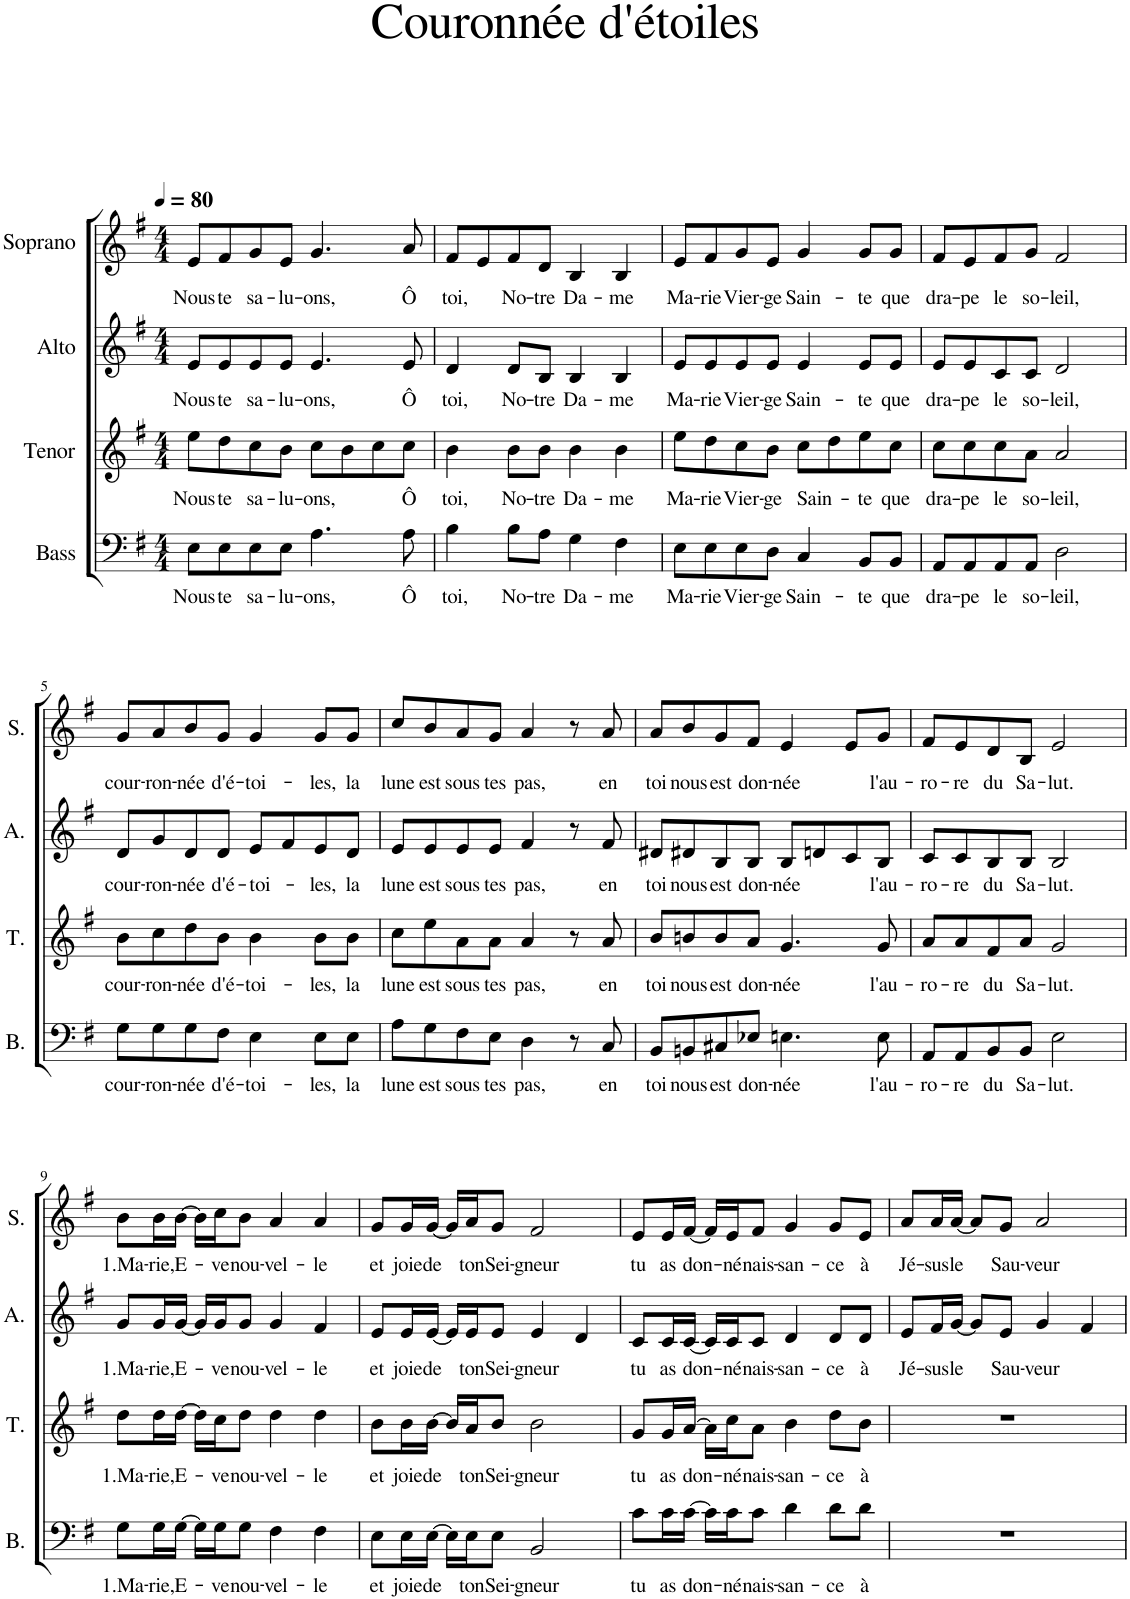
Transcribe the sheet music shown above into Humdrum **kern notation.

**kern	**text	**kern	**text	**kern	**text	**kern	**text
*part4	*part4	*part3	*part3	*part2	*part2	*part1	*part1
*staff4	*staff4	*staff3	*staff3	*staff2	*staff2	*staff1	*staff1
*I"Bass	*	*I"Tenor	*	*I"Alto	*	*I"Soprano	*
*I'B.	*	*I'T.	*	*I'A.	*	*I'S.	*
*clefF4	*	*clefG2	*	*clefG2	*	*clefG2	*
*k[f#]	*	*k[f#]	*	*k[f#]	*	*k[f#]	*
*M4/4	*	*M4/4	*	*M4/4	*	*M4/4	*
*MM80	*	*MM80	*	*MM80	*	*MM80	*
=1	=1	=1	=1	=1	=1	=1	=1
!	!LO:LY:b	!	!LO:LY:b	!	!LO:LY:b	!	!LO:LY:b
8E\L	Nous	8ee\L	Nous	8e/L	Nous	8e/L	Nous
!	!LO:LY:b	!	!LO:LY:b	!	!LO:LY:b	!	!LO:LY:b
8E\	te	8dd\	te	8e/	te	8f#/	te
!	!LO:LY:b	!	!LO:LY:b	!	!LO:LY:b	!	!LO:LY:b
8E\	sa-	8cc\	sa-	8e/	sa-	8g/	sa-
!	!LO:LY:b	!	!LO:LY:b	!	!LO:LY:b	!	!LO:LY:b
8E\J	-lu-	8b\J	-lu-	8e/J	-lu-	8e/J	-lu-
!	!LO:LY:b	!	!LO:LY:b	!	!LO:LY:b	!	!LO:LY:b
4.A\	-ons,	8cc\L	-ons,	4.e/	-ons,	4.g/	-ons,
.	.	8b\	.	.	.	.	.
.	.	8cc\	.	.	.	.	.
!	!LO:LY:b	!	!LO:LY:b	!	!LO:LY:b	!	!LO:LY:b
8A\	Ô	8cc\J	Ô	8e/	Ô	8a/	Ô
=2	=2	=2	=2	=2	=2	=2	=2
!	!LO:LY:b	!	!LO:LY:b	!	!LO:LY:b	!	!LO:LY:b
4B\	toi,	4b\	toi,	4d/	toi,	8f#/L	toi,
.	.	.	.	.	.	8e/	.
!	!LO:LY:b	!	!LO:LY:b	!	!LO:LY:b	!	!LO:LY:b
8B\L	No-	8b\L	No-	8d/L	No-	8f#/	No-
!	!LO:LY:b	!	!LO:LY:b	!	!LO:LY:b	!	!LO:LY:b
8A\J	-tre	8b\J	-tre	8B/J	-tre	8d/J	-tre
!	!LO:LY:b	!	!LO:LY:b	!	!LO:LY:b	!	!LO:LY:b
4G\	Da-	4b\	Da-	4B/	Da-	4B/	Da-
!	!LO:LY:b	!	!LO:LY:b	!	!LO:LY:b	!	!LO:LY:b
4F#\	-me	4b\	-me	4B/	-me	4B/	-me
=3	=3	=3	=3	=3	=3	=3	=3
!	!LO:LY:b	!	!LO:LY:b	!	!LO:LY:b	!	!LO:LY:b
8E\L	Ma-	8ee\L	Ma-	8e/L	Ma-	8e/L	Ma-
!	!LO:LY:b	!	!LO:LY:b	!	!LO:LY:b	!	!LO:LY:b
8E\	-rie	8dd\	-rie	8e/	-rie	8f#/	-rie
!	!LO:LY:b	!	!LO:LY:b	!	!LO:LY:b	!	!LO:LY:b
8E\	Vier-	8cc\	Vier-	8e/	Vier-	8g/	Vier-
!	!LO:LY:b	!	!LO:LY:b	!	!LO:LY:b	!	!LO:LY:b
8D\J	-ge	8b\J	-ge	8e/J	-ge	8e/J	-ge
!	!LO:LY:b	!	!LO:LY:b	!	!LO:LY:b	!	!LO:LY:b
4C/	Sain-	8cc\L	Sain-	4e/	Sain-	4g/	Sain-
.	.	8dd\	.	.	.	.	.
!	!LO:LY:b	!	!LO:LY:b	!	!LO:LY:b	!	!LO:LY:b
8BB/L	-te	8ee\	-te	8e/L	-te	8g/L	-te
!	!LO:LY:b	!	!LO:LY:b	!	!LO:LY:b	!	!LO:LY:b
8BB/J	que	8cc\J	que	8e/J	que	8g/J	que
=4	=4	=4	=4	=4	=4	=4	=4
!	!LO:LY:b	!	!LO:LY:b	!	!LO:LY:b	!	!LO:LY:b
8AA/L	dra-	8cc\L	dra-	8e/L	dra-	8f#/L	dra-
!	!LO:LY:b	!	!LO:LY:b	!	!LO:LY:b	!	!LO:LY:b
8AA/	-pe	8cc\	-pe	8e/	-pe	8e/	-pe
!	!LO:LY:b	!	!LO:LY:b	!	!LO:LY:b	!	!LO:LY:b
8AA/	le	8cc\	le	8c/	le	8f#/	le
!	!LO:LY:b	!	!LO:LY:b	!	!LO:LY:b	!	!LO:LY:b
8AA/J	so-	8a\J	so-	8c/J	so-	8g/J	so-
!	!LO:LY:b	!	!LO:LY:b	!	!LO:LY:b	!	!LO:LY:b
2D\	-leil,	2a/	-leil,	2d/	-leil,	2f#/	-leil,
!!LO:LB:g=z
=5	=5	=5	=5	=5	=5	=5	=5
!	!LO:LY:b	!	!LO:LY:b	!	!LO:LY:b	!	!LO:LY:b
8G\L	cour-	8b\L	cour-	8d/L	cour-	8g/L	cour-
!	!LO:LY:b	!	!LO:LY:b	!	!LO:LY:b	!	!LO:LY:b
8G\	-ron-	8cc\	-ron-	8g/	-ron-	8a/	-ron-
!	!LO:LY:b	!	!LO:LY:b	!	!LO:LY:b	!	!LO:LY:b
8G\	-née	8dd\	-née	8d/	-née	8b/	-née
!	!LO:LY:b	!	!LO:LY:b	!	!LO:LY:b	!	!LO:LY:b
8F#\J	d'é-	8b\J	d'é-	8d/J	d'é-	8g/J	d'é-
!	!LO:LY:b	!	!LO:LY:b	!	!LO:LY:b	!	!LO:LY:b
4E\	-toi-	4b\	-toi-	8e/L	-toi-	4g/	-toi-
.	.	.	.	8f#/	.	.	.
!	!LO:LY:b	!	!LO:LY:b	!	!LO:LY:b	!	!LO:LY:b
8E\L	-les,	8b\L	-les,	8e/	-les,	8g/L	-les,
!	!LO:LY:b	!	!LO:LY:b	!	!LO:LY:b	!	!LO:LY:b
8E\J	la	8b\J	la	8d/J	la	8g/J	la
=6	=6	=6	=6	=6	=6	=6	=6
!	!LO:LY:b	!	!LO:LY:b	!	!LO:LY:b	!	!LO:LY:b
8A\L	lune	8cc\L	lune	8e/L	lune	8cc/L	lune
!	!LO:LY:b	!	!LO:LY:b	!	!LO:LY:b	!	!LO:LY:b
8G\	est	8ee\	est	8e/	est	8b/	est
!	!LO:LY:b	!	!LO:LY:b	!	!LO:LY:b	!	!LO:LY:b
8F#\	sous	8a\	sous	8e/	sous	8a/	sous
!	!LO:LY:b	!	!LO:LY:b	!	!LO:LY:b	!	!LO:LY:b
8E\J	tes	8a\J	tes	8e/J	tes	8g/J	tes
!	!LO:LY:b	!	!LO:LY:b	!	!LO:LY:b	!	!LO:LY:b
4D\	pas,	4a/	pas,	4f#/	pas,	4a/	pas,
8r	.	8r	.	8r	.	8r	.
!	!LO:LY:b	!	!LO:LY:b	!	!LO:LY:b	!	!LO:LY:b
8C/	en	8a/	en	8f#/	en	8a/	en
=7	=7	=7	=7	=7	=7	=7	=7
!	!LO:LY:b	!	!LO:LY:b	!	!LO:LY:b	!	!LO:LY:b
8BB/L	toi	8b/L	toi	8d#X/L	toi	8a/L	toi
!	!LO:LY:b	!	!LO:LY:b	!	!LO:LY:b	!	!LO:LY:b
8BBn/	nous	8bn/	nous	8d#X/	nous	8b/	nous
!	!LO:LY:b	!	!LO:LY:b	!	!LO:LY:b	!	!LO:LY:b
8C#X/	est	8b/	est	8B/	est	8g/	est
!	!LO:LY:b	!	!LO:LY:b	!	!LO:LY:b	!	!LO:LY:b
8E-X/J	don-	8a/J	don-	8B/J	don-	8f#/J	don-
!	!LO:LY:b	!	!LO:LY:b	!	!LO:LY:b	!	!LO:LY:b
4.En\	-née	4.g/	-née	8B/L	-née	4e/	-née
.	.	.	.	8dn/	.	.	.
.	.	.	.	8c/	.	8e/L	.
!	!LO:LY:b	!	!LO:LY:b	!	!LO:LY:b	!	!LO:LY:b
8E\	l'au-	8g/	l'au-	8B/J	l'au-	8g/J	l'au-
=8	=8	=8	=8	=8	=8	=8	=8
!	!LO:LY:b	!	!LO:LY:b	!	!LO:LY:b	!	!LO:LY:b
8AA/L	-ro-	8a/L	-ro-	8c/L	-ro-	8f#/L	-ro-
!	!LO:LY:b	!	!LO:LY:b	!	!LO:LY:b	!	!LO:LY:b
8AA/	-re	8a/	-re	8c/	-re	8e/	-re
!	!LO:LY:b	!	!LO:LY:b	!	!LO:LY:b	!	!LO:LY:b
8BB/	du	8f#/	du	8B/	du	8d/	du
!	!LO:LY:b	!	!LO:LY:b	!	!LO:LY:b	!	!LO:LY:b
8BB/J	Sa-	8a/J	Sa-	8B/J	Sa-	8B/J	Sa-
!	!LO:LY:b	!	!LO:LY:b	!	!LO:LY:b	!	!LO:LY:b
2E\	-lut.	2g/	-lut.	2B/	-lut.	2e/	-lut.
!!LO:LB:g=z
=9	=9	=9	=9	=9	=9	=9	=9
!	!LO:LY:b	!	!LO:LY:b	!	!LO:LY:b	!	!LO:LY:b
8G\L	1.Ma-	8dd\L	1.Ma-	8g/L	1.Ma-	8b\L	1.Ma-
!	!LO:LY:b	!	!LO:LY:b	!	!LO:LY:b	!	!LO:LY:b
16G\L	-rie,	16dd\L	-rie,	16g/L	-rie,	16b\L	-rie,
!	!LO:LY:b	!	!LO:LY:b	!	!LO:LY:b	!	!LO:LY:b
[16G\JJ	E-	[16dd\JJ	E-	[16g/JJ	E-	[16b\JJ	E-
16G\LL]	.	16dd\LL]	.	16g/LL]	.	16b\LL]	.
!	!LO:LY:b	!	!LO:LY:b	!	!LO:LY:b	!	!LO:LY:b
16G\J	-ve	16cc\J	-ve	16g/J	-ve	16cc\J	-ve
!	!LO:LY:b	!	!LO:LY:b	!	!LO:LY:b	!	!LO:LY:b
8G\J	nou-	8dd\J	nou-	8g/J	nou-	8b\J	nou-
!	!LO:LY:b	!	!LO:LY:b	!	!LO:LY:b	!	!LO:LY:b
4F#\	-vel-	4dd\	-vel-	4g/	-vel-	4a/	-vel-
!	!LO:LY:b	!	!LO:LY:b	!	!LO:LY:b	!	!LO:LY:b
4F#\	-le	4dd\	-le	4f#/	-le	4a/	-le
=10	=10	=10	=10	=10	=10	=10	=10
!	!LO:LY:b	!	!LO:LY:b	!	!LO:LY:b	!	!LO:LY:b
8E\L	et	8b\L	et	8e/L	et	8g/L	et
!	!LO:LY:b	!	!LO:LY:b	!	!LO:LY:b	!	!LO:LY:b
16E\L	joie	16b\L	joie	16e/L	joie	16g/L	joie
!	!LO:LY:b	!	!LO:LY:b	!	!LO:LY:b	!	!LO:LY:b
[16E\JJ	de	[16b\JJ	de	[16e/JJ	de	[16g/JJ	de
16E\LL]	.	16b/LL]	.	16e/LL]	.	16g/LL]	.
!	!LO:LY:b	!	!LO:LY:b	!	!LO:LY:b	!	!LO:LY:b
16E\J	ton	16a/J	ton	16e/J	ton	16a/J	ton
!	!LO:LY:b	!	!LO:LY:b	!	!LO:LY:b	!	!LO:LY:b
8E\J	Sei-	8b/J	Sei-	8e/J	Sei-	8g/J	Sei-
!	!LO:LY:b	!	!LO:LY:b	!	!LO:LY:b	!	!LO:LY:b
2BB/	-gneur	2b\	-gneur	4e/	-gneur	2f#/	-gneur
.	.	.	.	4d/	.	.	.
=11	=11	=11	=11	=11	=11	=11	=11
!	!LO:LY:b	!	!LO:LY:b	!	!LO:LY:b	!	!LO:LY:b
8c\L	tu	8g/L	tu	8c/L	tu	8e/L	tu
!	!LO:LY:b	!	!LO:LY:b	!	!LO:LY:b	!	!LO:LY:b
16c\L	as	16g/L	as	16c/L	as	16e/L	as
!	!LO:LY:b	!	!LO:LY:b	!	!LO:LY:b	!	!LO:LY:b
[16c\JJ	don-	[16a/JJ	don-	[16c/JJ	don-	[16f#/JJ	don-
16c\LL]	.	16a\LL]	.	16c/LL]	.	16f#/LL]	.
!	!LO:LY:b	!	!LO:LY:b	!	!LO:LY:b	!	!LO:LY:b
16c\J	-né	16cc\J	-né	16c/J	-né	16e/J	-né
!	!LO:LY:b	!	!LO:LY:b	!	!LO:LY:b	!	!LO:LY:b
8c\J	nais-	8a\J	nais-	8c/J	nais-	8f#/J	nais-
!	!LO:LY:b	!	!LO:LY:b	!	!LO:LY:b	!	!LO:LY:b
4d\	-san-	4b\	-san-	4d/	-san-	4g/	-san-
!	!LO:LY:b	!	!LO:LY:b	!	!LO:LY:b	!	!LO:LY:b
8d\L	-ce	8dd\L	-ce	8d/L	-ce	8g/L	-ce
!	!LO:LY:b	!	!LO:LY:b	!	!LO:LY:b	!	!LO:LY:b
8d\J	à	8b\J	à	8d/J	à	8e/J	à
=12	=12	=12	=12	=12	=12	=12	=12
!	!	!	!	!	!LO:LY:b	!	!LO:LY:b
1r	.	1r	.	8e/L	Jé-	8a/L	Jé-
!	!	!	!	!	!LO:LY:b	!	!LO:LY:b
.	.	.	.	16f#/L	-sus	16a/L	-sus
!	!	!	!	!	!LO:LY:b	!	!LO:LY:b
.	.	.	.	[16g/JJ	le	[16a/JJ	le
.	.	.	.	8g/L]	.	8a/L]	.
!	!	!	!	!	!LO:LY:b	!	!LO:LY:b
.	.	.	.	8e/J	Sau-	8g/J	Sau-
!	!	!	!	!	!LO:LY:b	!	!LO:LY:b
.	.	.	.	4g/	-veur	2a/	-veur
.	.	.	.	4f#/	.	.	.
=	=	=	=	=	=	=	=
*-	*-	*-	*-	*-	*-	*-	*-
